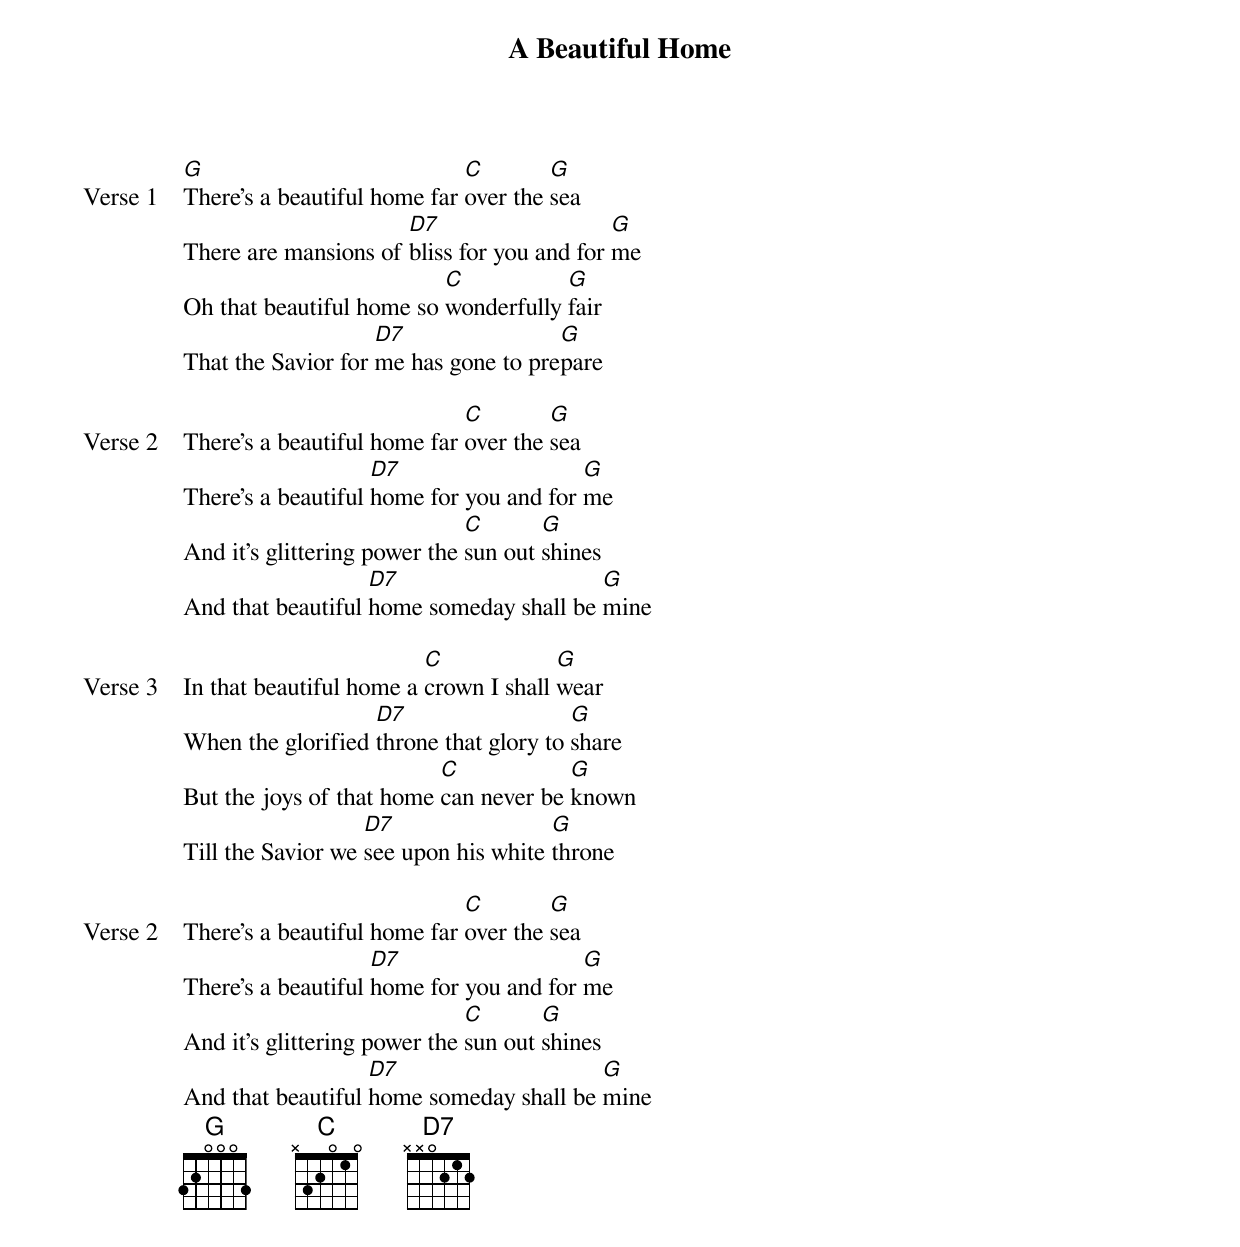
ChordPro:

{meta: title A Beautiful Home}
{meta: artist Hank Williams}
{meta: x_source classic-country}
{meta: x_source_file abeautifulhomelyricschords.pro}
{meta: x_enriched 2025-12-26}

{start_of_verse: Verse 1}
[G]There's a beautiful home far [C]over the [G]sea
There are mansions of [D7]bliss for you and for [G]me
Oh that beautiful home so [C]wonderfully [G]fair
That the Savior for [D7]me has gone to pre[G]pare
{end_of_verse}

{start_of_verse: Verse 2}
There's a beautiful home far [C]over the [G]sea
There's a beautiful [D7]home for you and for [G]me
And it's glittering power the [C]sun out [G]shines
And that beautiful [D7]home someday shall be [G]mine
{end_of_verse}

{start_of_verse: Verse 3}
In that beautiful home a [C]crown I shall [G]wear
When the glorified [D7]throne that glory to [G]share
But the joys of that home [C]can never be [G]known
Till the Savior we [D7]see upon his white [G]throne
{end_of_verse}

{start_of_verse: Verse 2}
There's a beautiful home far [C]over the [G]sea
There's a beautiful [D7]home for you and for [G]me
And it's glittering power the [C]sun out [G]shines
And that beautiful [D7]home someday shall be [G]mine
{end_of_verse}
